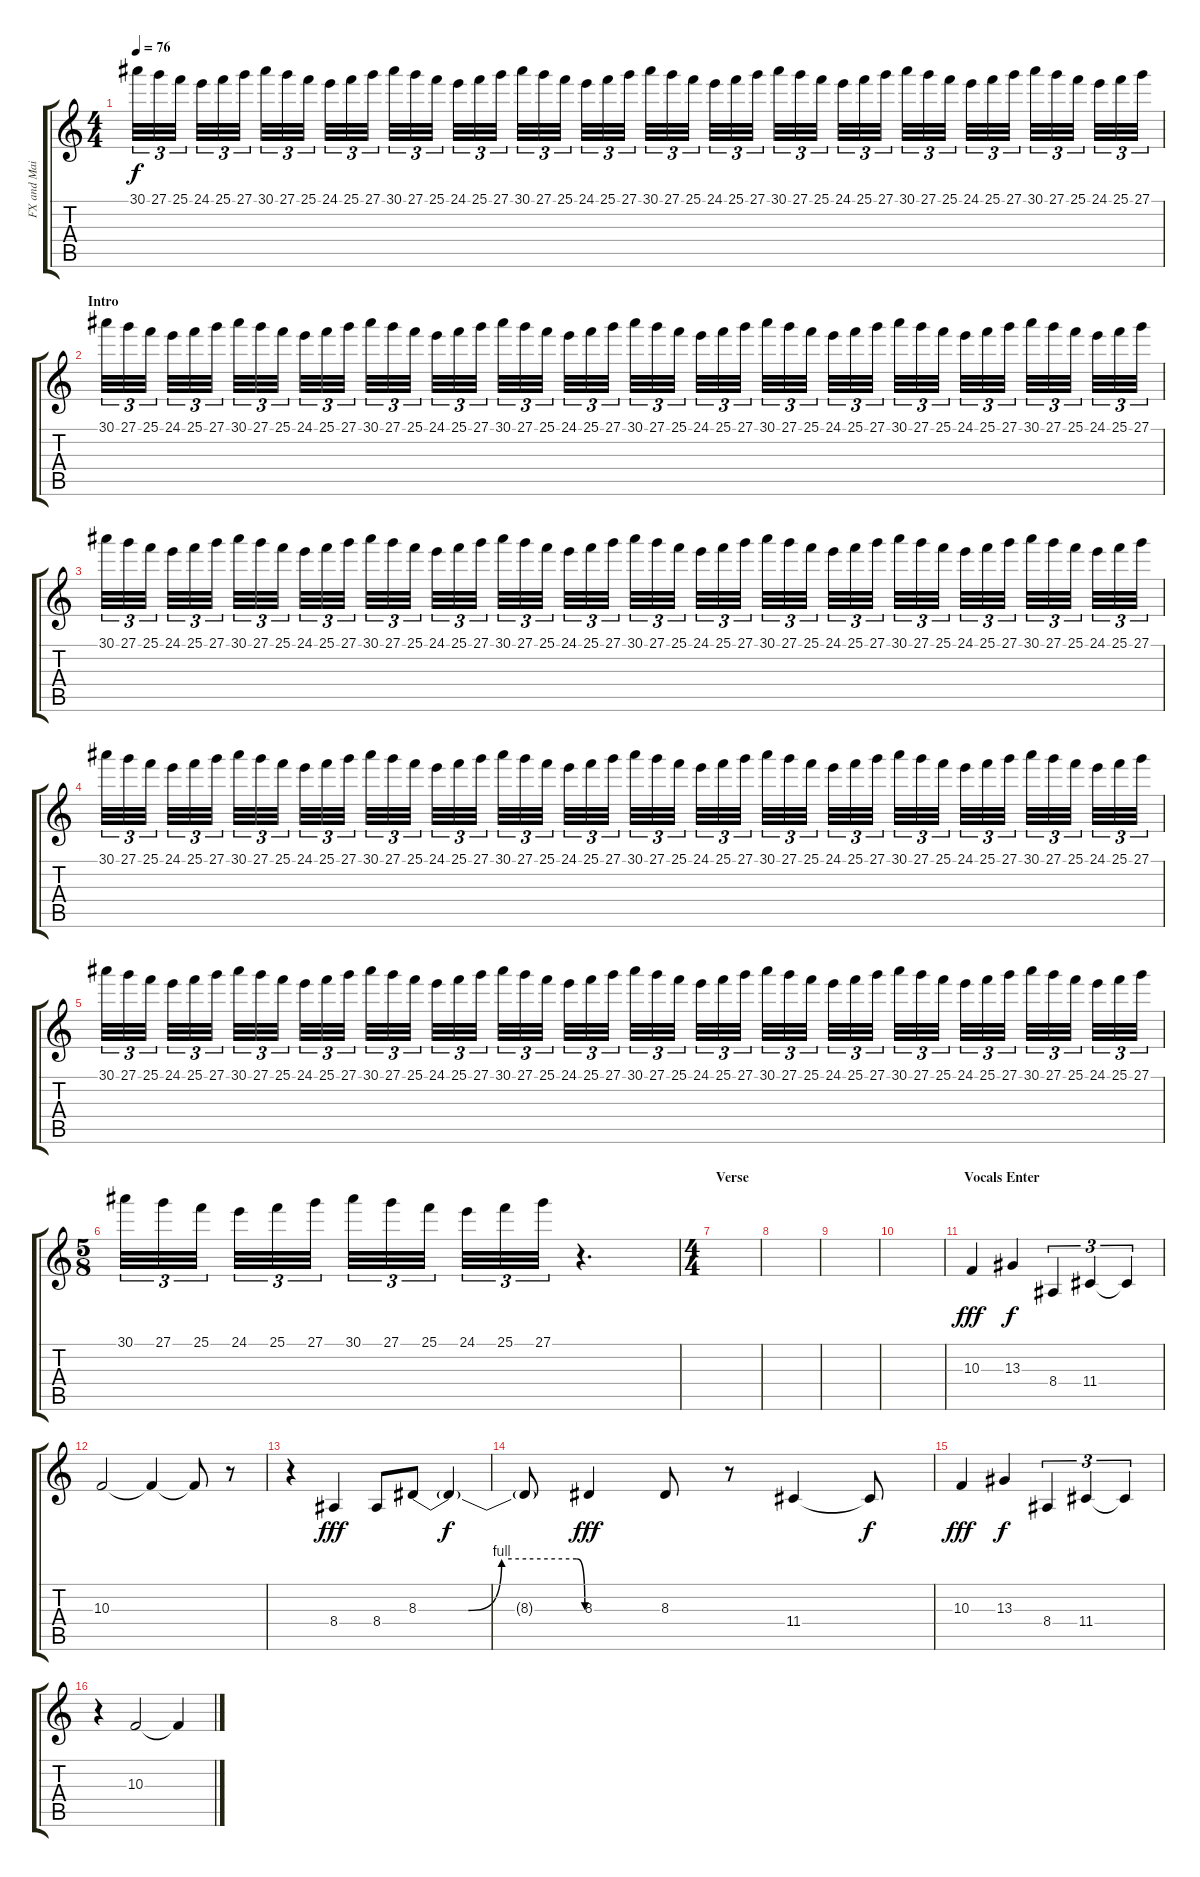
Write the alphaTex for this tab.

\track ("FX and Main Vocals arr. for Guitar" "FX and Mai") {instrument celesta}
\staff {score tabs}
\tuning (E4 B3 G3 D3 A2 E2) {hide}
\ts (4 4)
\tempo 76
\clef g2
\ks c
30.1.32{tu (3 2) dy f instrument celesta} 27.1.32{tu (3 2)} 25.1.32{tu (3 2)} 24.1.32{tu (3 2)} 25.1.32{tu (3 2)} 27.1.32{tu (3 2)} 30.1.32{tu (3 2)} 27.1.32{tu (3 2)} 25.1.32{tu (3 2)} 24.1.32{tu (3 2)} 25.1.32{tu (3 2)} 27.1.32{tu (3 2)} 30.1.32{tu (3 2)} 27.1.32{tu (3 2)} 25.1.32{tu (3 2)} 24.1.32{tu (3 2)} 25.1.32{tu (3 2)} 27.1.32{tu (3 2)} 30.1.32{tu (3 2)} 27.1.32{tu (3 2)} 25.1.32{tu (3 2)} 24.1.32{tu (3 2)} 25.1.32{tu (3 2)} 27.1.32{tu (3 2)} 30.1.32{tu (3 2) volume 3} 27.1.32{tu (3 2)} 25.1.32{tu (3 2)} 24.1.32{tu (3 2)} 25.1.32{tu (3 2)} 27.1.32{tu (3 2)} 30.1.32{tu (3 2)} 27.1.32{tu (3 2)} 25.1.32{tu (3 2)} 24.1.32{tu (3 2)} 25.1.32{tu (3 2)} 27.1.32{tu (3 2)} 30.1.32{tu (3 2)} 27.1.32{tu (3 2)} 25.1.32{tu (3 2)} 24.1.32{tu (3 2)} 25.1.32{tu (3 2)} 27.1.32{tu (3 2)} 30.1.32{tu (3 2)} 27.1.32{tu (3 2)} 25.1.32{tu (3 2)} 24.1.32{tu (3 2)} 25.1.32{tu (3 2)} 27.1.32{tu (3 2)} |
\section ("" "Intro")
30.1.32{tu (3 2)} 27.1.32{tu (3 2)} 25.1.32{tu (3 2)} 24.1.32{tu (3 2)} 25.1.32{tu (3 2)} 27.1.32{tu (3 2)} 30.1.32{tu (3 2)} 27.1.32{tu (3 2)} 25.1.32{tu (3 2)} 24.1.32{tu (3 2)} 25.1.32{tu (3 2)} 27.1.32{tu (3 2)} 30.1.32{tu (3 2)} 27.1.32{tu (3 2)} 25.1.32{tu (3 2)} 24.1.32{tu (3 2)} 25.1.32{tu (3 2)} 27.1.32{tu (3 2)} 30.1.32{tu (3 2)} 27.1.32{tu (3 2)} 25.1.32{tu (3 2)} 24.1.32{tu (3 2)} 25.1.32{tu (3 2)} 27.1.32{tu (3 2)} 30.1.32{tu (3 2)} 27.1.32{tu (3 2)} 25.1.32{tu (3 2)} 24.1.32{tu (3 2)} 25.1.32{tu (3 2)} 27.1.32{tu (3 2)} 30.1.32{tu (3 2)} 27.1.32{tu (3 2)} 25.1.32{tu (3 2)} 24.1.32{tu (3 2)} 25.1.32{tu (3 2)} 27.1.32{tu (3 2)} 30.1.32{tu (3 2)} 27.1.32{tu (3 2)} 25.1.32{tu (3 2)} 24.1.32{tu (3 2)} 25.1.32{tu (3 2)} 27.1.32{tu (3 2)} 30.1.32{tu (3 2)} 27.1.32{tu (3 2)} 25.1.32{tu (3 2)} 24.1.32{tu (3 2)} 25.1.32{tu (3 2)} 27.1.32{tu (3 2)} |
30.1.32{tu (3 2)} 27.1.32{tu (3 2)} 25.1.32{tu (3 2)} 24.1.32{tu (3 2)} 25.1.32{tu (3 2)} 27.1.32{tu (3 2)} 30.1.32{tu (3 2)} 27.1.32{tu (3 2)} 25.1.32{tu (3 2)} 24.1.32{tu (3 2)} 25.1.32{tu (3 2)} 27.1.32{tu (3 2)} 30.1.32{tu (3 2)} 27.1.32{tu (3 2)} 25.1.32{tu (3 2)} 24.1.32{tu (3 2)} 25.1.32{tu (3 2)} 27.1.32{tu (3 2)} 30.1.32{tu (3 2)} 27.1.32{tu (3 2)} 25.1.32{tu (3 2)} 24.1.32{tu (3 2)} 25.1.32{tu (3 2)} 27.1.32{tu (3 2)} 30.1.32{tu (3 2)} 27.1.32{tu (3 2)} 25.1.32{tu (3 2)} 24.1.32{tu (3 2)} 25.1.32{tu (3 2)} 27.1.32{tu (3 2)} 30.1.32{tu (3 2)} 27.1.32{tu (3 2)} 25.1.32{tu (3 2)} 24.1.32{tu (3 2)} 25.1.32{tu (3 2)} 27.1.32{tu (3 2)} 30.1.32{tu (3 2)} 27.1.32{tu (3 2)} 25.1.32{tu (3 2)} 24.1.32{tu (3 2)} 25.1.32{tu (3 2)} 27.1.32{tu (3 2)} 30.1.32{tu (3 2)} 27.1.32{tu (3 2)} 25.1.32{tu (3 2)} 24.1.32{tu (3 2)} 25.1.32{tu (3 2)} 27.1.32{tu (3 2)} |
30.1.32{tu (3 2)} 27.1.32{tu (3 2)} 25.1.32{tu (3 2)} 24.1.32{tu (3 2)} 25.1.32{tu (3 2)} 27.1.32{tu (3 2)} 30.1.32{tu (3 2)} 27.1.32{tu (3 2)} 25.1.32{tu (3 2)} 24.1.32{tu (3 2)} 25.1.32{tu (3 2)} 27.1.32{tu (3 2)} 30.1.32{tu (3 2)} 27.1.32{tu (3 2)} 25.1.32{tu (3 2)} 24.1.32{tu (3 2)} 25.1.32{tu (3 2)} 27.1.32{tu (3 2)} 30.1.32{tu (3 2)} 27.1.32{tu (3 2)} 25.1.32{tu (3 2)} 24.1.32{tu (3 2)} 25.1.32{tu (3 2)} 27.1.32{tu (3 2)} 30.1.32{tu (3 2)} 27.1.32{tu (3 2)} 25.1.32{tu (3 2)} 24.1.32{tu (3 2)} 25.1.32{tu (3 2)} 27.1.32{tu (3 2)} 30.1.32{tu (3 2)} 27.1.32{tu (3 2)} 25.1.32{tu (3 2)} 24.1.32{tu (3 2)} 25.1.32{tu (3 2)} 27.1.32{tu (3 2)} 30.1.32{tu (3 2)} 27.1.32{tu (3 2)} 25.1.32{tu (3 2)} 24.1.32{tu (3 2)} 25.1.32{tu (3 2)} 27.1.32{tu (3 2)} 30.1.32{tu (3 2)} 27.1.32{tu (3 2)} 25.1.32{tu (3 2)} 24.1.32{tu (3 2)} 25.1.32{tu (3 2)} 27.1.32{tu (3 2)} |
30.1.32{tu (3 2)} 27.1.32{tu (3 2)} 25.1.32{tu (3 2)} 24.1.32{tu (3 2)} 25.1.32{tu (3 2)} 27.1.32{tu (3 2)} 30.1.32{tu (3 2)} 27.1.32{tu (3 2)} 25.1.32{tu (3 2)} 24.1.32{tu (3 2)} 25.1.32{tu (3 2)} 27.1.32{tu (3 2)} 30.1.32{tu (3 2)} 27.1.32{tu (3 2)} 25.1.32{tu (3 2)} 24.1.32{tu (3 2)} 25.1.32{tu (3 2)} 27.1.32{tu (3 2)} 30.1.32{tu (3 2)} 27.1.32{tu (3 2)} 25.1.32{tu (3 2)} 24.1.32{tu (3 2)} 25.1.32{tu (3 2)} 27.1.32{tu (3 2)} 30.1.32{tu (3 2)} 27.1.32{tu (3 2)} 25.1.32{tu (3 2)} 24.1.32{tu (3 2)} 25.1.32{tu (3 2)} 27.1.32{tu (3 2)} 30.1.32{tu (3 2)} 27.1.32{tu (3 2)} 25.1.32{tu (3 2)} 24.1.32{tu (3 2)} 25.1.32{tu (3 2)} 27.1.32{tu (3 2)} 30.1.32{tu (3 2)} 27.1.32{tu (3 2)} 25.1.32{tu (3 2)} 24.1.32{tu (3 2)} 25.1.32{tu (3 2)} 27.1.32{tu (3 2)} 30.1.32{tu (3 2)} 27.1.32{tu (3 2)} 25.1.32{tu (3 2)} 24.1.32{tu (3 2)} 25.1.32{tu (3 2)} 27.1.32{tu (3 2)} |
\ts (5 8)
30.1.32{tu (3 2)} 27.1.32{tu (3 2)} 25.1.32{tu (3 2)} 24.1.32{tu (3 2)} 25.1.32{tu (3 2)} 27.1.32{tu (3 2)} 30.1.32{tu (3 2)} 27.1.32{tu (3 2)} 25.1.32{tu (3 2)} 24.1.32{tu (3 2)} 25.1.32{tu (3 2)} 27.1.32{tu (3 2)} r.4{d} |
\ts (4 4)
\section ("" "Verse")
|
|
|
|
\section ("" "Vocals Enter")
10.3.4{dy fff volume 11 instrument whistle} 13.3.4{dy f} 8.4.4{tu (3 2)} 11.4.4{tu (3 2)} 11.4{t}.4{tu (3 2)} |
10.3.2 10.3{t}.4 10.3{t}.8 r.8 |
r.4 8.4.4{dy fff} 8.4.8 8.3{be (custom 0 0 18 0 30 4 57 4 60 0)}.8 8.3{t}.4{dy f} |
8.3{t}.8 8.3.4{dy fff} 8.3.8 r.8 11.4.4 11.4{t}.8{dy f} |
10.3.4{dy fff} 13.3.4{dy f} 8.4.4{tu (3 2)} 11.4.4{tu (3 2)} 11.4{t}.4{tu (3 2)} |
r.4 10.3.2 10.3{t}.4
